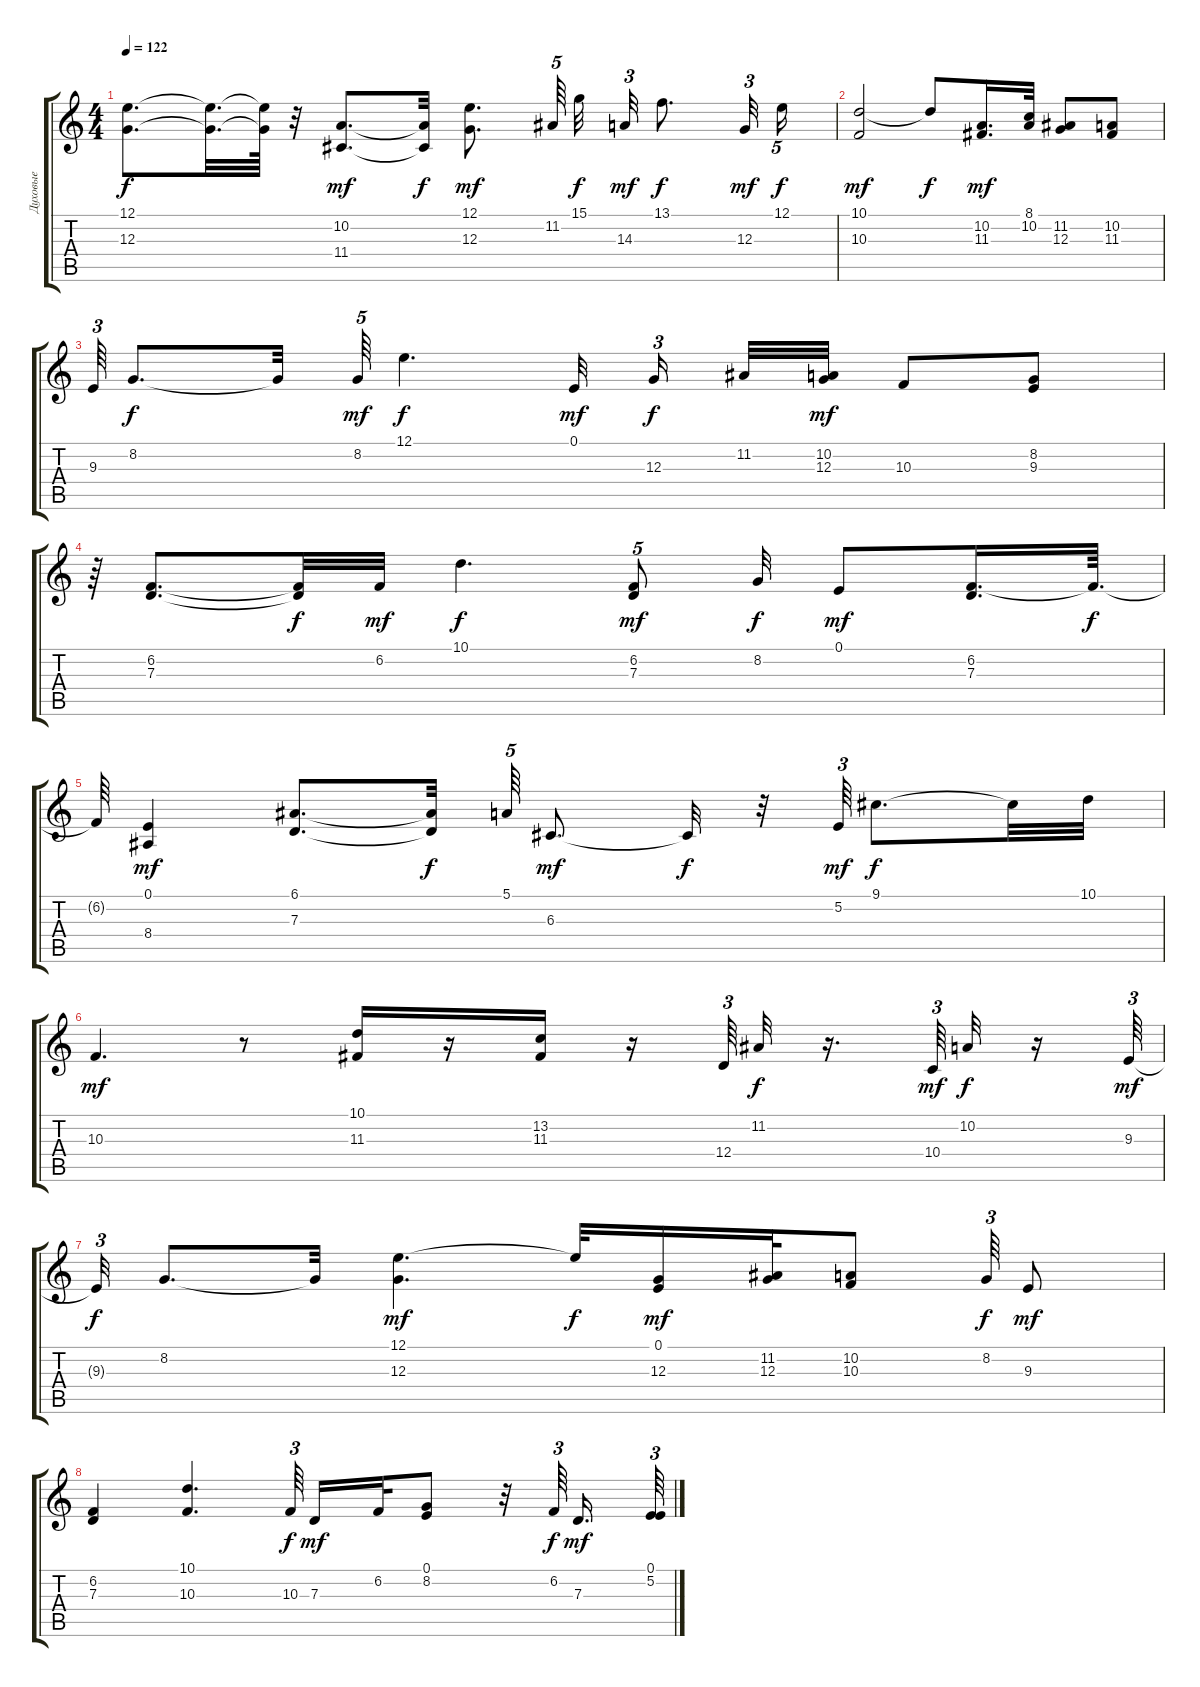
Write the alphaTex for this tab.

\track ("Духовые" "Духовые") {instrument flute}
\staff {score tabs}
\tuning (E4 B3 G3 D3 A2 E2) {hide}
\ts (4 4)
\tempo 122
\clef g2
\ks c
(12.1{t} 12.3{t}).8{d dy f} (12.1{t} 12.3{t}).32{d} (12.1{t} 12.3{t}).64 r.32 (10.2 11.4).8{d dy mf} (10.2{t} 11.4{t}).32{dy f} (12.1 12.3).8{d dy mf} 11.2.64{tu (5 4) beam splitsecondary} 15.1.32{dy f} 14.3.32{tu (3 2) dy mf} 13.1.8{d dy f} 12.3.32{tu (3 2) dy mf} 12.1.16{tu (5 4) dy f} |
(10.1 10.3).2{dy mf} 10.1{t}.8{dy f} (10.2 11.3).16{d dy mf} (8.1 10.2).32 (11.2 12.3).8 (10.2 11.3).8 |
9.3.64{tu (3 2)} 8.2.8{d dy f} 8.2{t}.32 8.2.64{tu (5 4) dy mf} 12.1.4{d dy f} 0.1.32{dy mf beam splitsecondary} 12.3.16{tu (3 2) dy f beam splitsecondary} 11.2.32 (10.2 12.3).32{dy mf} 10.3.8 (8.2 9.3).8 |
r.64 (6.2 7.3).8{d} (6.2{t} 7.3{t}).32{dy f} 6.2.32{dy mf} 10.1.4{d dy f} (6.2 7.3).8{tu (5 4) dy mf} 8.2.32{dy f} 0.1.8{dy mf} (6.2 7.3).16{d} 6.2{t}.64{d dy f} |
6.2{t}.64 (0.1 8.4).4{dy mf} (6.1 7.3).8{d} (6.1{t} 7.3{t}).32{dy f beam splitsecondary} 5.1.64{tu (5 4)} 6.3.8{d dy mf} 6.3{t}.32{dy f} r.32 5.2.64{tu (3 2) dy mf} 9.1.8{d dy f} 9.1{t}.32 10.1.32 |
10.3.4{d dy mf} r.8 (10.1 11.3).16 r.16 (13.2 11.3).16 r.16 12.4.64{tu (3 2)} 11.2.32{dy f} r.16{d} 10.4.64{tu (3 2) dy mf} 10.2.32{dy f} r.16 9.3.64{tu (3 2) dy mf} |
9.3{t}.32{tu (3 2) dy f} 8.2.8{d} 8.2{t}.32 (12.1 12.3).4{d dy mf} 12.1{t}.32{dy f} (0.1 12.3).16{dy mf} (11.2 12.3).32 (10.2 10.3).8 8.2.64{tu (3 2) dy f} 9.3.8{dy mf} |
(6.2 7.3).4 (10.1 10.3).4{d} 10.3.64{tu (3 2) dy f beam splitsecondary} 7.3.16{dy mf} 6.2.32 (0.1 8.2).8 r.32 6.2.64{tu (3 2) dy f beam splitsecondary} 7.3.16{d dy mf} (0.1 5.2).64{tu (3 2)}
